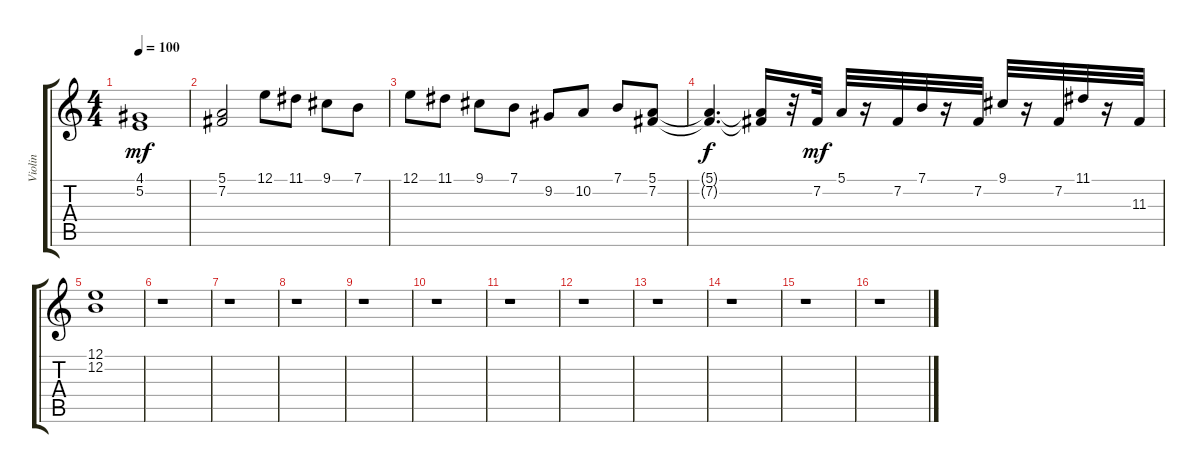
\track ("Violin" "Violin") {instrument violin}
\staff {score tabs}
\tuning (E4 B3 G3 D3 A2 E2) {hide}
\ts (4 4)
\tempo 100
\clef g2
\ks c
(4.1 5.2).1{dy mf} |
(5.1 7.2).2 12.1.8 11.1.8 9.1.8 7.1.8 |
12.1.8 11.1.8 9.1.8 7.1.8 9.2.8 10.2.8 7.1.8 (5.1 7.2).8 |
(5.1{t} 7.2{t}).4{d dy f} (5.1{t} 7.2{t}).16 r.32 7.2.32{dy mf} 5.1.32 r.16 7.2.32 7.1.32 r.16 7.2.32 9.1.32 r.16 7.2.32 11.1.32 r.16 11.3.32 |
(12.1 12.2).1 |
r.1 |
r.1 |
r.1 |
r.1 |
r.1 |
r.1 |
r.1 |
r.1 |
r.1 |
r.1 |
r.1
